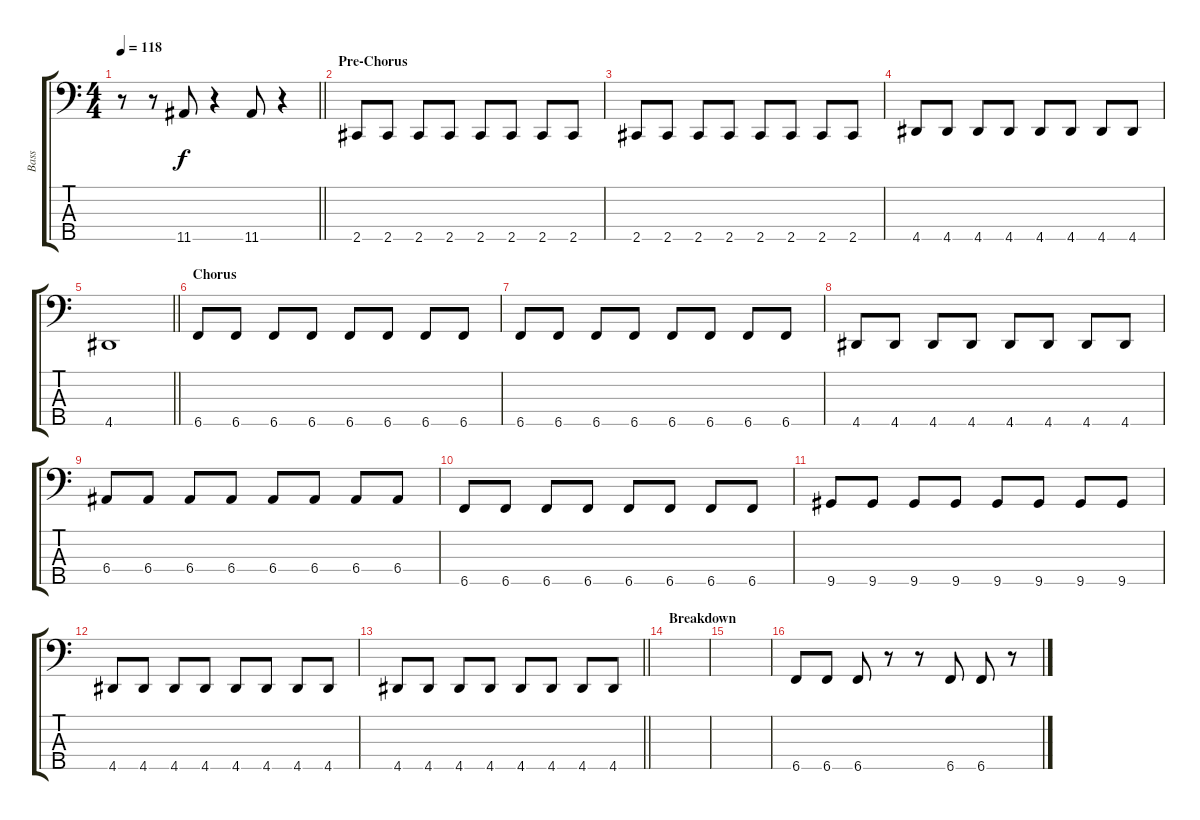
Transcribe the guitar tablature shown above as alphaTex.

\track ("Bass" "Bass") {instrument electricbassfinger}
\staff {score tabs}
\tuning (G2 D2 A1 E1 B0) {hide}
\ts (4 4)
\tempo 118
\clef f4
\barLineRight lightlight
\ks c
r.8{dy f} r.8 11.5.8 r.4 11.5.8 r.4 |
\section ("" "Pre-Chorus")
2.5.8 2.5.8 2.5.8 2.5.8 2.5.8 2.5.8 2.5.8 2.5.8 |
2.5.8 2.5.8 2.5.8 2.5.8 2.5.8 2.5.8 2.5.8 2.5.8 |
4.5.8 4.5.8 4.5.8 4.5.8 4.5.8 4.5.8 4.5.8 4.5.8 |
\barLineRight lightlight
4.5.1 |
\section ("" "Chorus")
6.5.8 6.5.8 6.5.8 6.5.8 6.5.8 6.5.8 6.5.8 6.5.8 |
6.5.8 6.5.8 6.5.8 6.5.8 6.5.8 6.5.8 6.5.8 6.5.8 |
4.5.8 4.5.8 4.5.8 4.5.8 4.5.8 4.5.8 4.5.8 4.5.8 |
6.4.8 6.4.8 6.4.8 6.4.8 6.4.8 6.4.8 6.4.8 6.4.8 |
6.5.8 6.5.8 6.5.8 6.5.8 6.5.8 6.5.8 6.5.8 6.5.8 |
9.5.8 9.5.8 9.5.8 9.5.8 9.5.8 9.5.8 9.5.8 9.5.8 |
4.5.8 4.5.8 4.5.8 4.5.8 4.5.8 4.5.8 4.5.8 4.5.8 |
\barLineRight lightlight
4.5.8 4.5.8 4.5.8 4.5.8 4.5.8 4.5.8 4.5.8 4.5.8 |
\section ("" "Breakdown")
|
|
6.5.8 6.5.8 6.5.8 r.8 r.8 6.5.8 6.5.8 r.8
